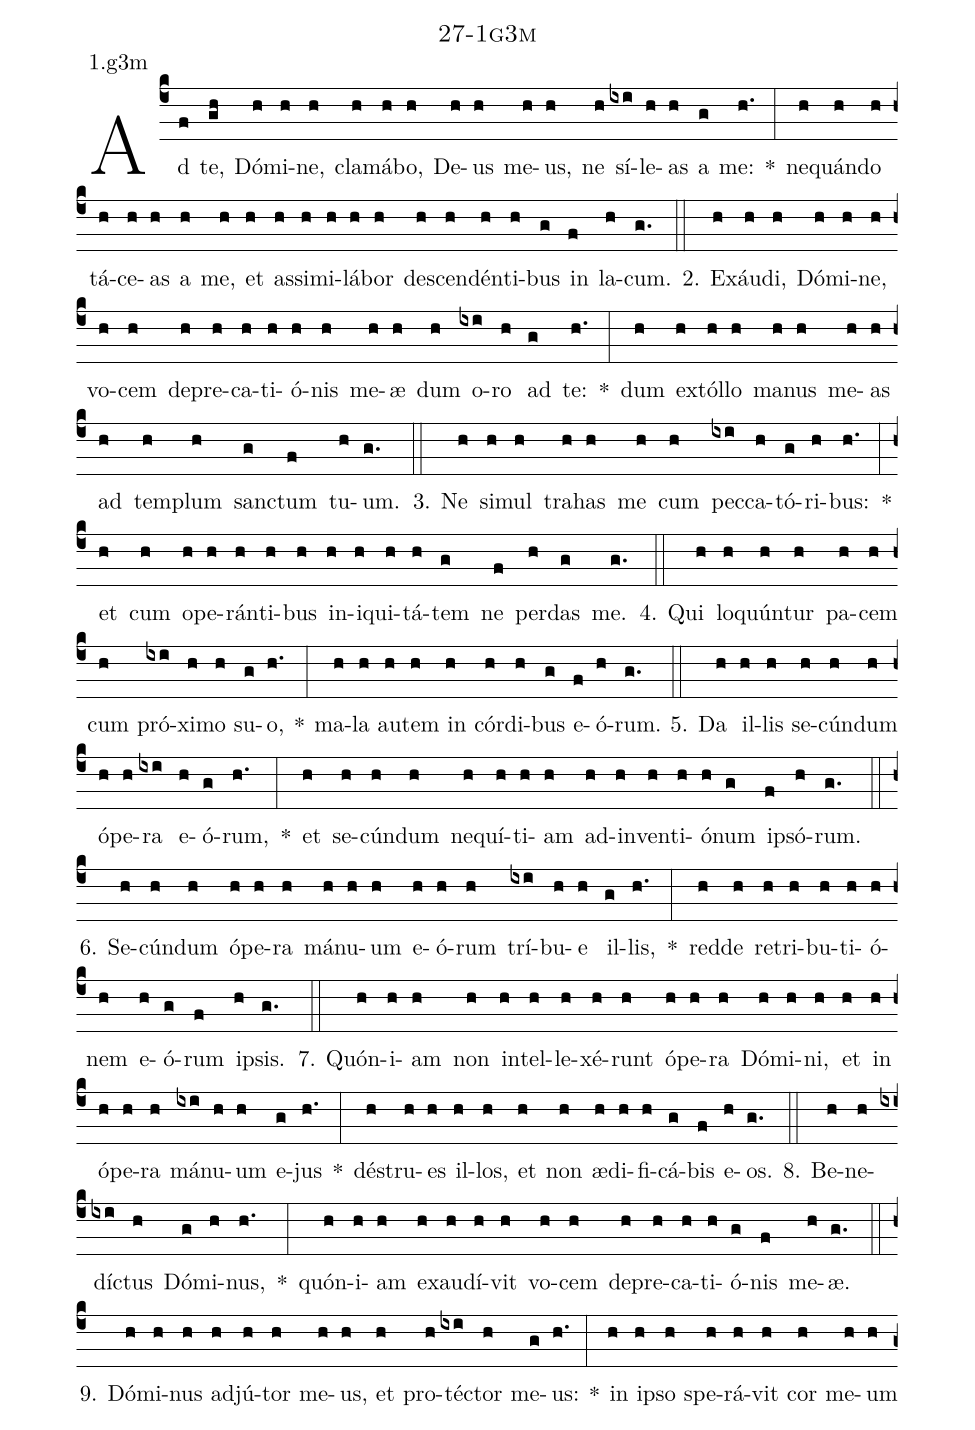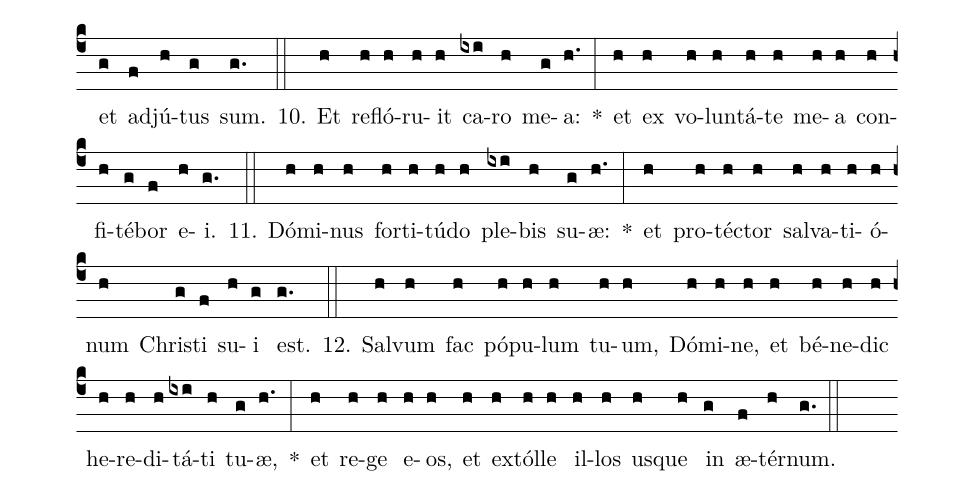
name: 27-1g3m;
annotation: 1.g3m;
%%
(c4)Ad(f) te,(gh) Dó(h)mi(h)ne,(h) cla(h)má(h)bo,(h) De(h)us(h) me(h)us,(h) ne(h) sí(ixi)le(h)as(h) a(g) me:(h.) *(:) ne(h)quán(h)do(h) tá(h)ce(h)as(h) a(h) me,(h) et(h) as(h)si(h)mi(h)lá(h)bor(h) de(h)scen(h)dén(h)ti(h)bus(g) in(f) la(h)cum.(g.) (::)
2. Ex(h)áu(h)di,(h) Dó(h)mi(h)ne,(h) vo(h)cem(h) de(h)pre(h)ca(h)ti(h)ó(h)nis(h) me(h)æ(h) dum(h) o(ixi)ro(h) ad(g) te:(h.) *(:) dum(h) ex(h)tól(h)lo(h) ma(h)nus(h) me(h)as(h) ad(h) tem(h)plum(h) sanc(g)tum(f) tu(h)um.(g.) (::)
3. Ne(h) si(h)mul(h) tra(h)has(h) me(h) cum(h) pec(ixi)ca(h)tó(g)ri(h)bus:(h.) *(:) et(h) cum(h) o(h)pe(h)rán(h)ti(h)bus(h) in(h)i(h)qui(h)tá(h)tem(g) ne(f) per(h)das(g) me.(g.) (::)
4. Qui(h) lo(h)quún(h)tur(h) pa(h)cem(h) cum(h) pró(ixi)xi(h)mo(h) su(g)o,(h.) *(:) ma(h)la(h) au(h)tem(h) in(h) cór(h)di(h)bus(g) e(f)ó(h)rum.(g.) (::)
5. Da(h) il(h)lis(h) se(h)cún(h)dum(h) ó(h)pe(h)ra(ixi) e(h)ó(g)rum,(h.) *(:) et(h) se(h)cún(h)dum(h) ne(h)quí(h)ti(h)am(h) ad(h)in(h)ven(h)ti(h)ó(h)num(g) ip(f)só(h)rum.(g.) (::)
6. Se(h)cún(h)dum(h) ó(h)pe(h)ra(h) má(h)nu(h)um(h) e(h)ó(h)rum(h) trí(ixi)bu(h)e(h) il(g)lis,(h.) *(:) red(h)de(h) re(h)tri(h)bu(h)ti(h)ó(h)nem(h) e(h)ó(g)rum(f) ip(h)sis.(g.) (::)
7. Quón(h)i(h)am(h) non(h) in(h)tel(h)le(h)xé(h)runt(h) ó(h)pe(h)ra(h) Dó(h)mi(h)ni,(h) et(h) in(h) ó(h)pe(h)ra(h) má(ixi)nu(h)um(h) e(g)jus(h.) *(:) dé(h)stru(h)es(h) il(h)los,(h) et(h) non(h) æ(h)di(h)fi(h)cá(g)bis(f) e(h)os.(g.) (::)
8. Be(h)ne(h)díc(ixi)tus(h) Dó(g)mi(h)nus,(h.) *(:) quón(h)i(h)am(h) ex(h)au(h)dí(h)vit(h) vo(h)cem(h) de(h)pre(h)ca(h)ti(h)ó(g)nis(f) me(h)æ.(g.) (::)
9. Dó(h)mi(h)nus(h) ad(h)jú(h)tor(h) me(h)us,(h) et(h) pro(h)téc(ixi)tor(h) me(g)us:(h.) *(:) in(h) ip(h)so(h) spe(h)rá(h)vit(h) cor(h) me(h)um(h) et(g) ad(f)jú(h)tus(g) sum.(g.) (::)
10. Et(h) re(h)fló(h)ru(h)it(h) ca(ixi)ro(h) me(g)a:(h.) *(:) et(h) ex(h) vo(h)lun(h)tá(h)te(h) me(h)a(h) con(h)fi(h)té(g)bor(f) e(h)i.(g.) (::)
11. Dó(h)mi(h)nus(h) for(h)ti(h)tú(h)do(h) ple(ixi)bis(h) su(g)æ:(h.) *(:) et(h) pro(h)téc(h)tor(h) sal(h)va(h)ti(h)ó(h)num(h) Chris(g)ti(f) su(h)i(g) est.(g.) (::)
12. Sal(h)vum(h) fac(h) pó(h)pu(h)lum(h) tu(h)um,(h) Dó(h)mi(h)ne,(h) et(h) bé(h)ne(h)dic(h) he(h)re(h)di(h)tá(ixi)ti(h) tu(g)æ,(h.) *(:) et(h) re(h)ge(h) e(h)os,(h) et(h) ex(h)tól(h)le(h) il(h)los(h) us(h)que(h) in(g) æ(f)tér(h)num.(g.) (::)
